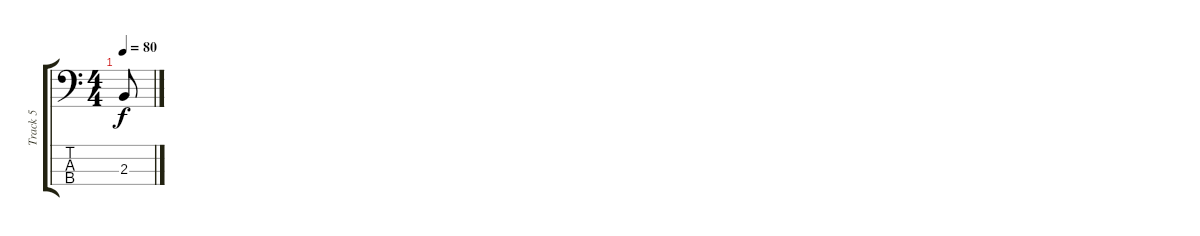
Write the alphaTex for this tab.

\track ("Track 5" "Track 5") {instrument electricbassfinger}
\staff {score tabs}
\tuning (G2 D2 A1 E1) {hide}
\ts (4 4)
\tempo 80
\clef f4
\ks c
2.3.8{dy f}
